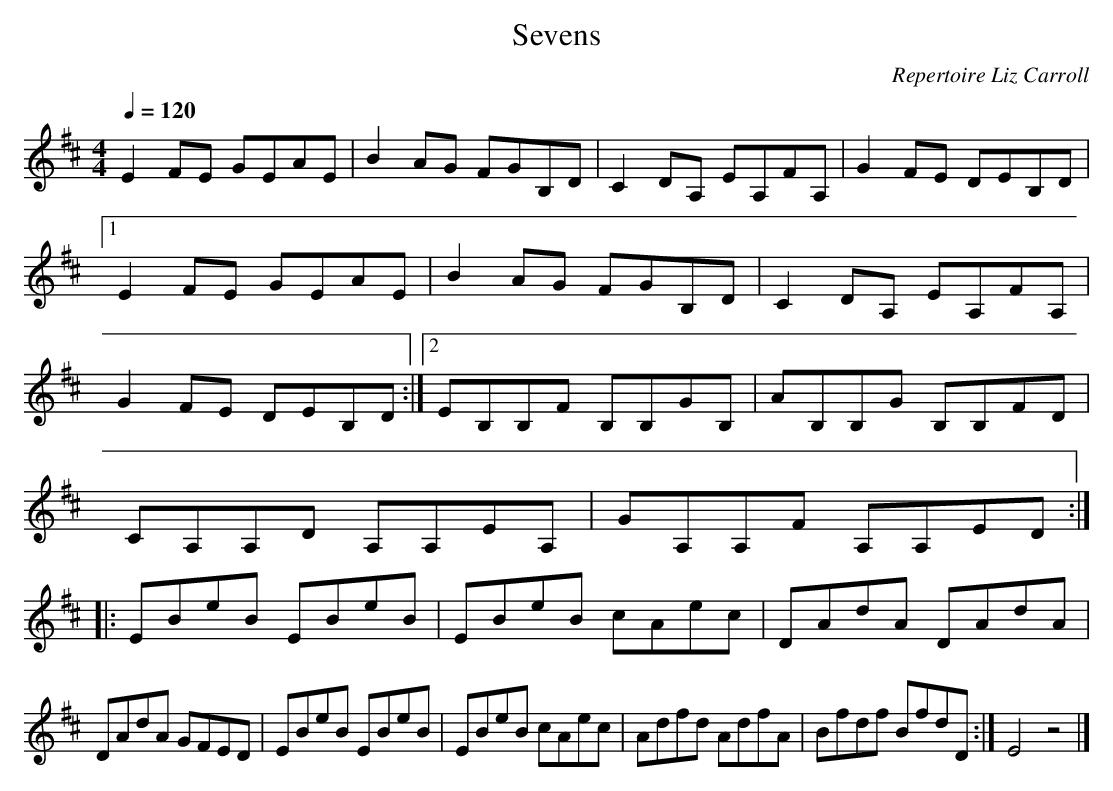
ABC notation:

X:1
T:Sevens
C:Repertoire Liz Carroll
Q:1/4=120
M:4/4
L:1/8
K:D
E2 FE GEAE |B2 AG FGB,D |C2 DA, EA,FA, |G2 FE DEB,D |[1E2 FE GEAE |B2 AG FGB,D |C2 DA, EA,FA, |G2 FE DEB,D :|[2EB,B,F B,B,GB, |AB,B,G B,B,FD |CA,A,D A,A,EA, |GA,A,F A,A,ED ::EBeB EBeB |EBeB cAec |DAdA DAdA |
DAdA GFED |EBeB EBeB |EBeB cAec |Adfd AdfA |Bfdf BfdD :|E4 z4 |]
